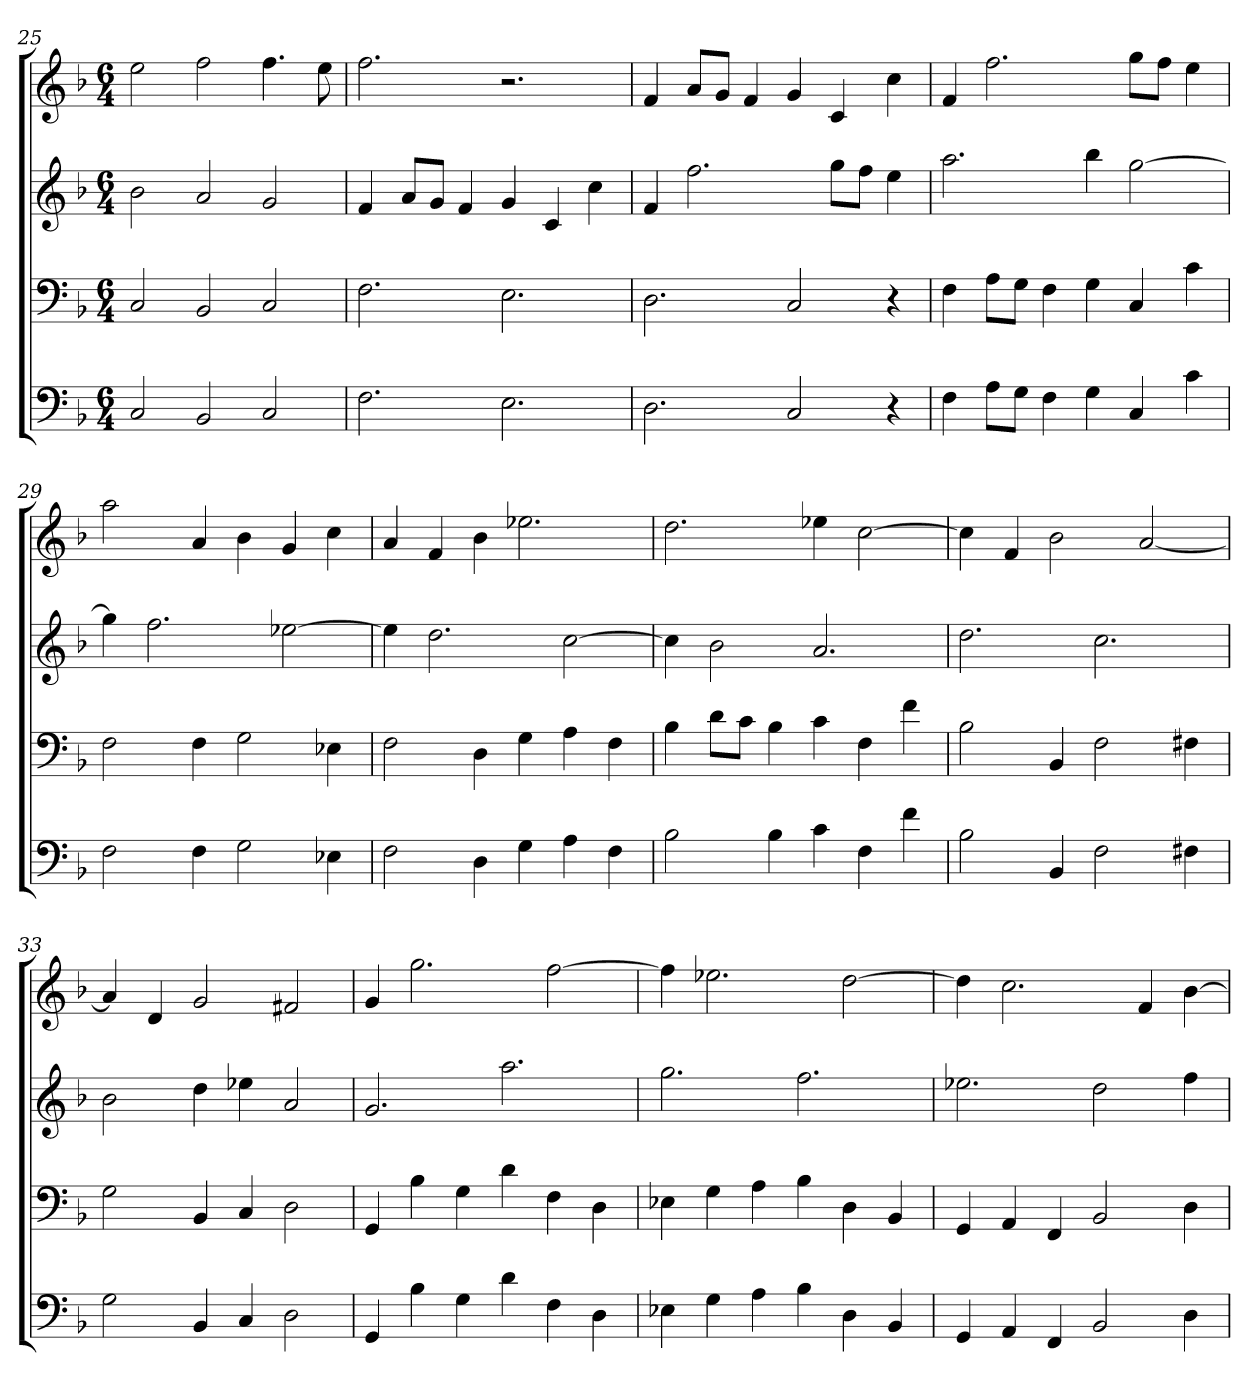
**kern	**kern	**kern	**kern
*part4	*part3	*part2	*part1
*staff4	*staff3	*staff2	*staff1
*k[b-]	*k[b-]	*k[b-]	*k[b-]
*F:	*F:	*F:	*F:
*M6/4	*M6/4	*M6/4	*M6/4
=25	=25	=25	=25
2C	2C	2b-	2ee
2BB-	2BB-	2a	2ff
2C	2C	2g	4.ff
.	.	.	8ee
=26	=26	=26	=26
2.F	2.F	4f	2.ff
.	.	8aL	.
.	.	8gJ	.
.	.	4f	.
2.E	2.E	4g	2.r
.	.	4c	.
.	.	4cc	.
=27	=27	=27	=27
2.D	2.D	4f	4f
.	.	2.ff	8aL
.	.	.	8gJ
.	.	.	4f
2C	2C	.	4g
.	.	8ggL	4c
.	.	8ffJ	.
4r	4r	4ee	4cc
=28	=28	=28	=28
4F	4F	2.aa	4f
8AL	8AL	.	2.ff
8GJ	8GJ	.	.
4F	4F	.	.
4G	4G	4bb-	.
4C	4C	[2gg	8ggL
.	.	.	8ffJ
4c	4c	.	4ee
=29	=29	=29	=29
2F	2F	4gg]	2aa
.	.	2.ff	.
4F	4F	.	4a
2G	2G	.	4b-
.	.	[2ee-X	4g
4E-X	4E-X	.	4cc
=30	=30	=30	=30
2F	2F	4ee-]	4a
.	.	2.dd	4f
4D	4D	.	4b-
4G	4G	.	2.ee-X
4A	4A	[2cc	.
4F	4F	.	.
=31	=31	=31	=31
2B-	4B-	4cc]	2.dd
.	8dL	2b-	.
.	8cJ	.	.
4B-	4B-	.	.
4c	4c	2.a	4ee-X
4F	4F	.	[2cc
4f	4f	.	.
=32	=32	=32	=32
2B-	2B-	2.dd	4cc]
.	.	.	4f
4BB-	4BB-	.	2b-
2F	2F	2.cc	.
.	.	.	[2a
4F#X	4F#X	.	.
=33	=33	=33	=33
2G	2G	2b-	4a]
.	.	.	4d
4BB-	4BB-	4dd	2g
4C	4C	4ee-X	.
2D	2D	2a	2f#X
=34	=34	=34	=34
4GG	4GG	2.g	4g
4B-	4B-	.	2.gg
4G	4G	.	.
4d	4d	2.aa	.
4F	4F	.	[2ff
4D	4D	.	.
=35	=35	=35	=35
4E-X	4E-X	2.gg	4ff]
4G	4G	.	2.ee-X
4A	4A	.	.
4B-	4B-	2.ff	.
4D	4D	.	[2dd
4BB-	4BB-	.	.
=36	=36	=36	=36
4GG	4GG	2.ee-X	4dd]
4AA	4AA	.	2.cc
4FF	4FF	.	.
2BB-	2BB-	2dd	.
.	.	.	4f
4D	4D	4ff	[4b-
=	=	=	=
*-	*-	*-	*-
